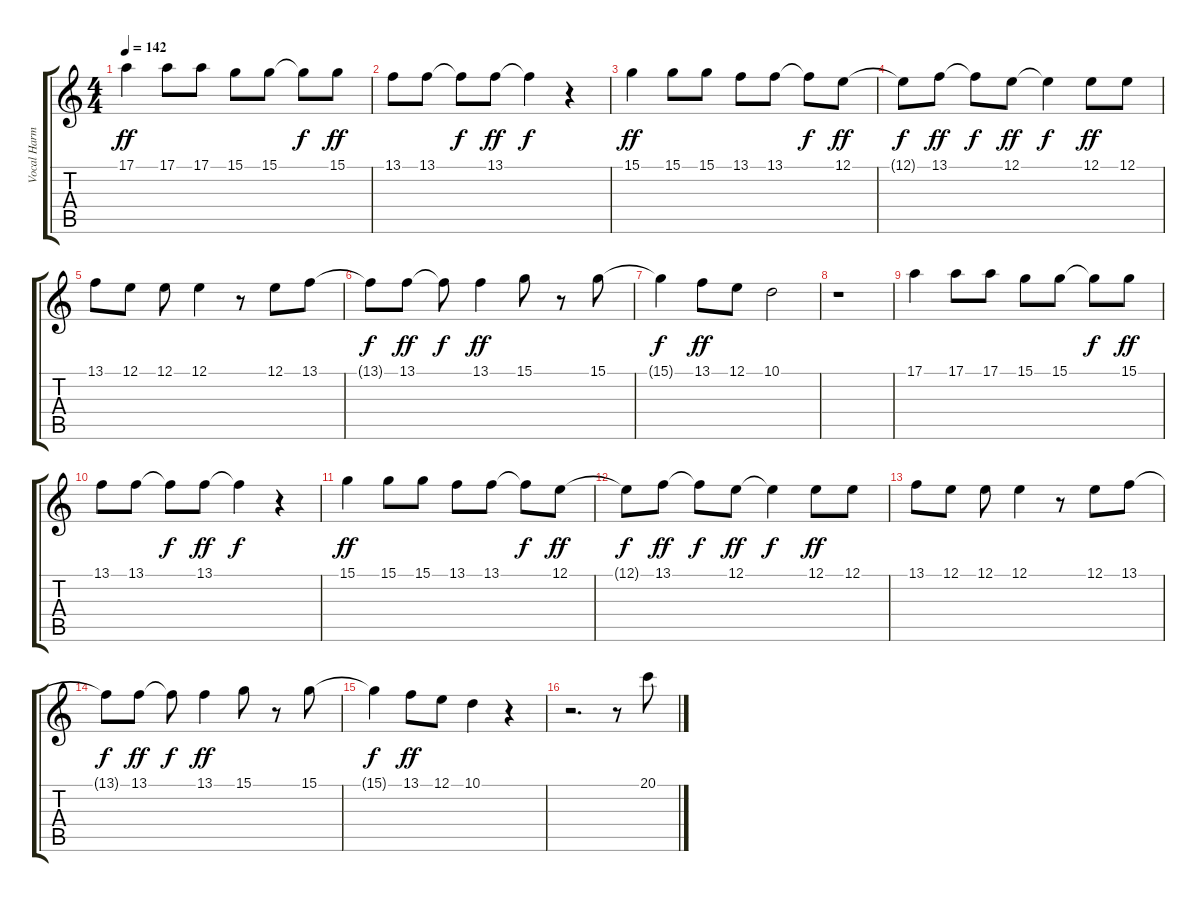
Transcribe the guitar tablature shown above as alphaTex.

\track ("Vocal Harmony" "Vocal Harm") {instrument choiraahs}
\staff {score tabs}
\tuning (E4 B3 G3 D3 A2 E2) {hide}
\ts (4 4)
\tempo 142
\clef g2
\ks c
17.1.4{dy ff} 17.1.8 17.1.8 15.1.8 15.1.8 15.1{t}.8{dy f} 15.1.8{dy ff} |
13.1.8 13.1.8 13.1{t}.8{dy f} 13.1.8{dy ff} 13.1{t}.4{dy f} r.4 |
15.1.4{dy ff} 15.1.8 15.1.8 13.1.8 13.1.8 13.1{t}.8{dy f} 12.1.8{dy ff} |
12.1{t}.8{dy f} 13.1.8{dy ff} 13.1{t}.8{dy f} 12.1.8{dy ff} 12.1{t}.4{dy f} 12.1.8{dy ff} 12.1.8 |
13.1.8 12.1.8 12.1.8 12.1.4 r.8 12.1.8 13.1.8 |
13.1{t}.8{dy f} 13.1.8{dy ff} 13.1{t}.8{dy f} 13.1.4{dy ff} 15.1.8 r.8 15.1.8 |
15.1{t}.4{dy f} 13.1.8{dy ff} 12.1.8 10.1.2 |
r.1 |
17.1.4 17.1.8 17.1.8 15.1.8 15.1.8 15.1{t}.8{dy f} 15.1.8{dy ff} |
13.1.8 13.1.8 13.1{t}.8{dy f} 13.1.8{dy ff} 13.1{t}.4{dy f} r.4 |
15.1.4{dy ff} 15.1.8 15.1.8 13.1.8 13.1.8 13.1{t}.8{dy f} 12.1.8{dy ff} |
12.1{t}.8{dy f} 13.1.8{dy ff} 13.1{t}.8{dy f} 12.1.8{dy ff} 12.1{t}.4{dy f} 12.1.8{dy ff} 12.1.8 |
13.1.8 12.1.8 12.1.8 12.1.4 r.8 12.1.8 13.1.8 |
13.1{t}.8{dy f} 13.1.8{dy ff} 13.1{t}.8{dy f} 13.1.4{dy ff} 15.1.8 r.8 15.1.8 |
15.1{t}.4{dy f} 13.1.8{dy ff} 12.1.8 10.1.4 r.4 |
r.2{d} r.8 20.1.8
